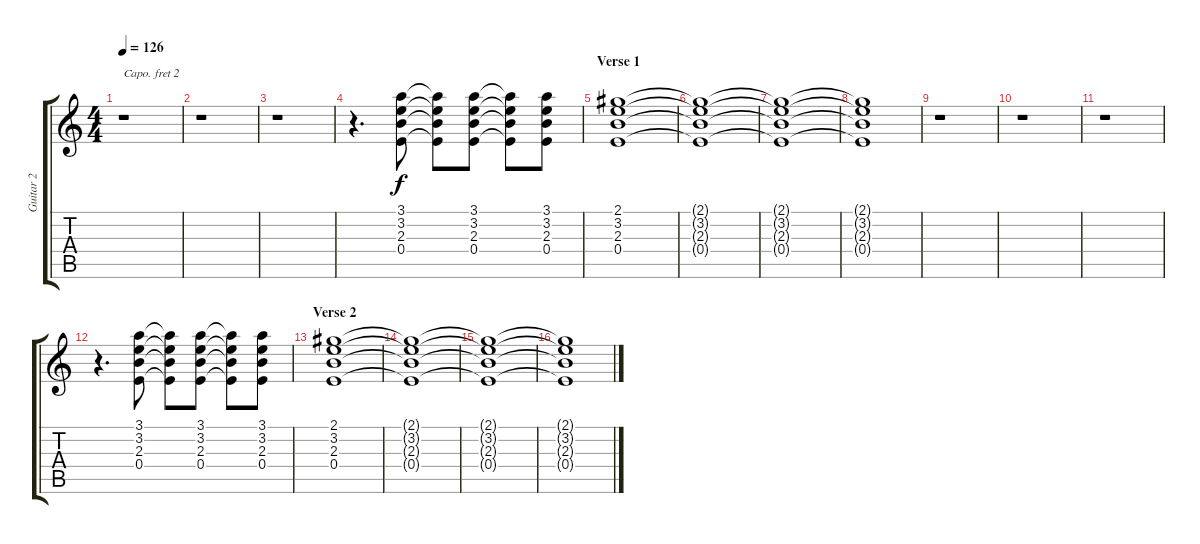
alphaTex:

\track ("Guitar 2" "Guitar 2") {instrument overdrivenguitar}
\staff {score tabs}
\capo 2
\tuning (E4 B3 G3 D3 A2 E2) {hide}
\ts (4 4)
\tempo 126
\clef g2
\ks c
r.1{dy f} |
r.1 |
r.1 |
r.4{d} (3.1 3.2 2.3 0.4).8 (3.1{t} 3.2{t} 2.3{t} 0.4{t}).8 (3.1 3.2 2.3 0.4).8 (3.1{t} 3.2{t} 2.3{t} 0.4{t}).8 (3.1 3.2 2.3 0.4).8 |
\section ("" "Verse 1")
(2.1 3.2 2.3 0.4).1{volume 0} |
(2.1{t} 3.2{t} 2.3{t} 0.4{t}).1 |
(2.1{t} 3.2{t} 2.3{t} 0.4{t}).1 |
(2.1{t} 3.2{t} 2.3{t} 0.4{t}).1 |
r.1{volume 13} |
r.1 |
r.1 |
r.4{d} (3.1 3.2 2.3 0.4).8 (3.1{t} 3.2{t} 2.3{t} 0.4{t}).8 (3.1 3.2 2.3 0.4).8 (3.1{t} 3.2{t} 2.3{t} 0.4{t}).8 (3.1 3.2 2.3 0.4).8 |
\section ("" "Verse 2")
(2.1 3.2 2.3 0.4).1{volume 0} |
(2.1{t} 3.2{t} 2.3{t} 0.4{t}).1 |
(2.1{t} 3.2{t} 2.3{t} 0.4{t}).1 |
(2.1{t} 3.2{t} 2.3{t} 0.4{t}).1
